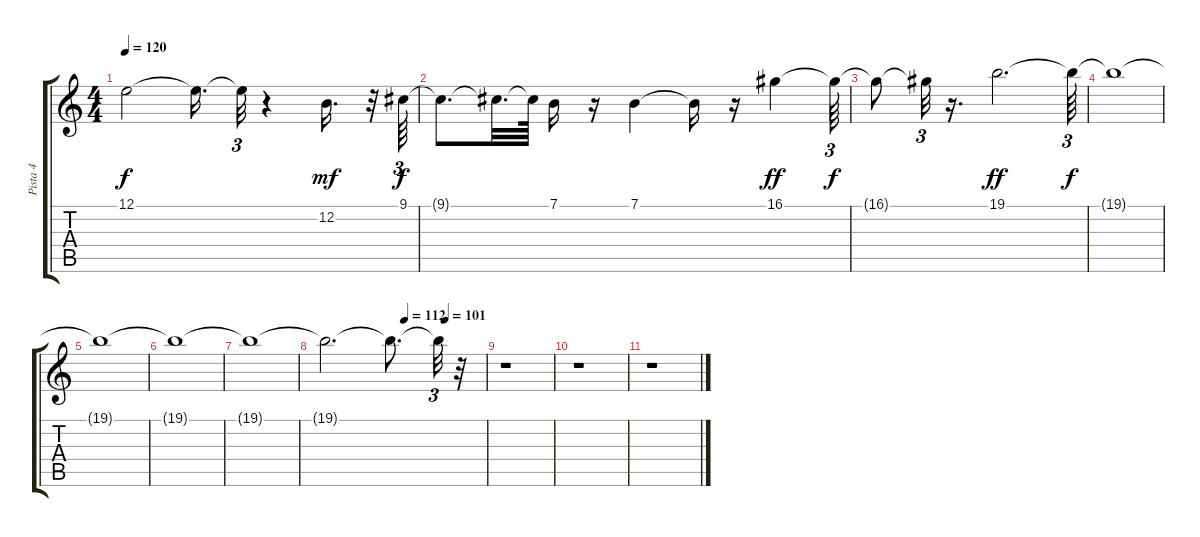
\track ("Pista 4" "Pista 4") {instrument flute}
\staff {score tabs}
\tuning (E4 B3 G3 D3 A2 E2) {hide}
\ts (4 4)
\tempo 120
\clef g2
\ks c
12.1{t}.2{dy f} 12.1{t}.16{d} 12.1{t}.32{tu (3 2)} r.4 12.2.16{d dy mf} r.32 9.1.64{tu (3 2) dy f} |
9.1{t}.8{d} 9.1{t}.32{d} 9.1{t}.64 7.1.16 r.16 7.1.4 7.1{t}.16 r.16 16.1.4{dy ff} 16.1{t}.64{tu (3 2) dy f} |
16.1{t}.8 16.1{t}.32{tu (3 2)} r.16{d} 19.1.2{d dy ff} 19.1{t}.64{tu (3 2) dy f} |
19.1{t}.1 |
19.1{t}.1 |
19.1{t}.1 |
19.1{t}.1 |
\tempo (112 0.5)
\tempo (101 0.75)
19.1{t}.2{d} 19.1{t}.8{d} 19.1{t}.32{tu (3 2)} r.32 |
r.1 |
r.1 |
r.1
